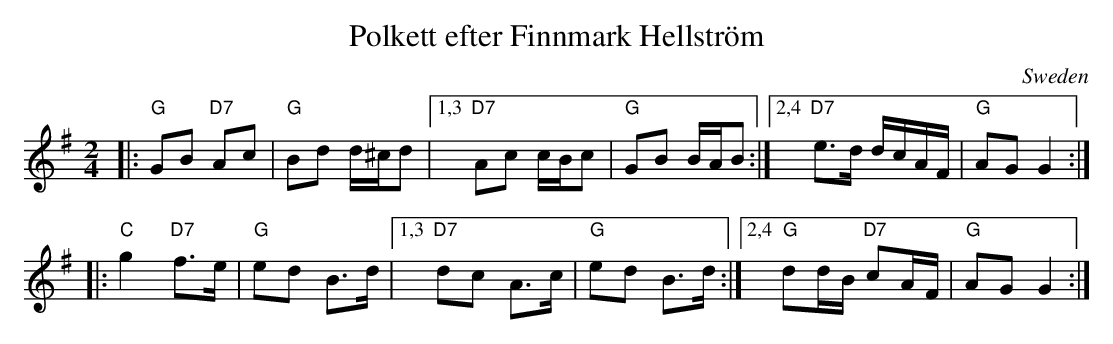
X:1
T: Polkett efter Finnmark Hellstr\"om
O: Sweden
M: 2/4
L: 1/16
K: G
|: "G"G2B2 "D7"A2c2 | "G"B2d2 d^cd2 |1,3 "D7"A2c2 cBc2 | "G"G2B2 BAB2 \
                                   :|2,4 "D7"e3d dcAF | "G"A2G2 G4 :|
|: "C"g4 "D7"f3e | "G"e2d2 B3d |1,3 "D7"d2c2 A3c | "G"e2d2 B3d \
                              :|2,4 "G"d2dB "D7"c2AF | "G"A2G2 G4 :|
